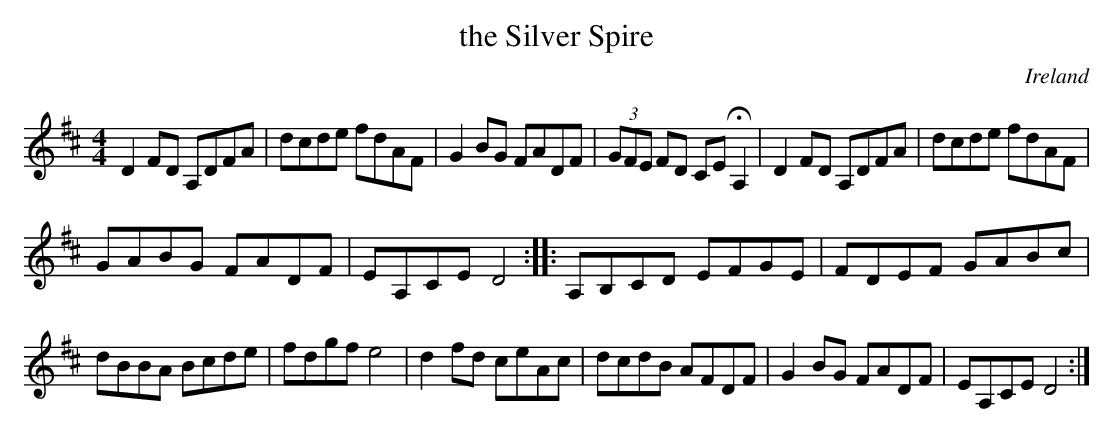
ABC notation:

X:1
T:the Silver Spire
M:4/4
O:Ireland
K:D
D2FD A,DFA|dcde fdAF|G2BG FADF|(3GFE FD CEHA,2|\
D2FD A,DFA|dcde fdAF|
GABG FADF|EA,CE D4::\
A,B,CD EFGE|FDEF GABc|
dBBA Bcde|fdgf e4|\
d2fd ceAc|dcdB AFDF|G2BG FADF|EA,CE D4:|
